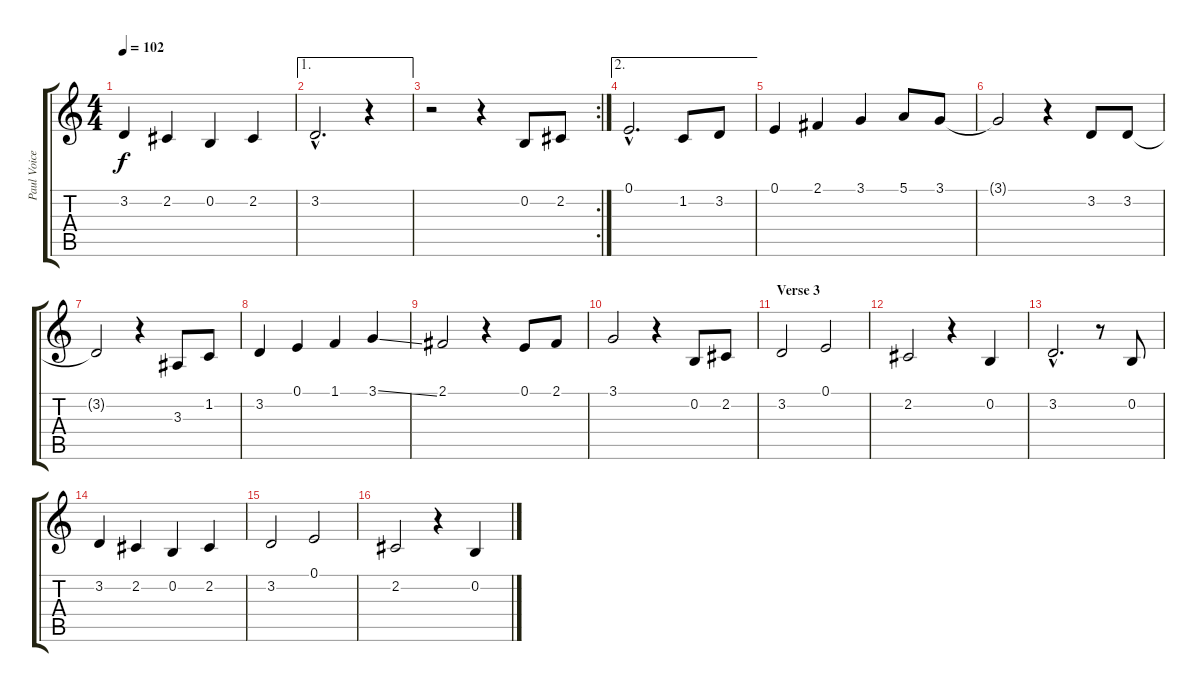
\track ("Paul Voice" "Paul Voice") {instrument altosax}
\staff {score tabs}
\tuning (E4 B3 G3 D3 A2 E2) {hide}
\ts (4 4)
\tempo 102
\clef g2
\ks c
3.2.4{dy f} 2.2.4 0.2.4 2.2.4 |
\ae 1
3.2{hac}.2{d} r.4 |
\rc 2
r.2 r.4 0.2.8 2.2.8 |
\ae 2
0.1{hac}.2{d} 1.2.8 3.2.8 |
0.1.4 2.1.4 3.1.4 5.1.8 3.1.8 |
3.1{t}.2 r.4 3.2.8 3.2.8 |
3.2{t}.2 r.4 3.3.8 1.2.8 |
3.2.4 0.1.4 1.1.4 3.1{ss}.4 |
2.1.2 r.4 0.1.8 2.1.8 |
3.1.2 r.4 0.2.8 2.2.8 |
\section ("" "Verse 3")
3.2.2 0.1.2 |
2.2.2 r.4 0.2.4 |
3.2{hac}.2{d} r.8 0.2.8 |
3.2.4 2.2.4 0.2.4 2.2.4 |
3.2.2 0.1.2 |
2.2.2 r.4 0.2.4
